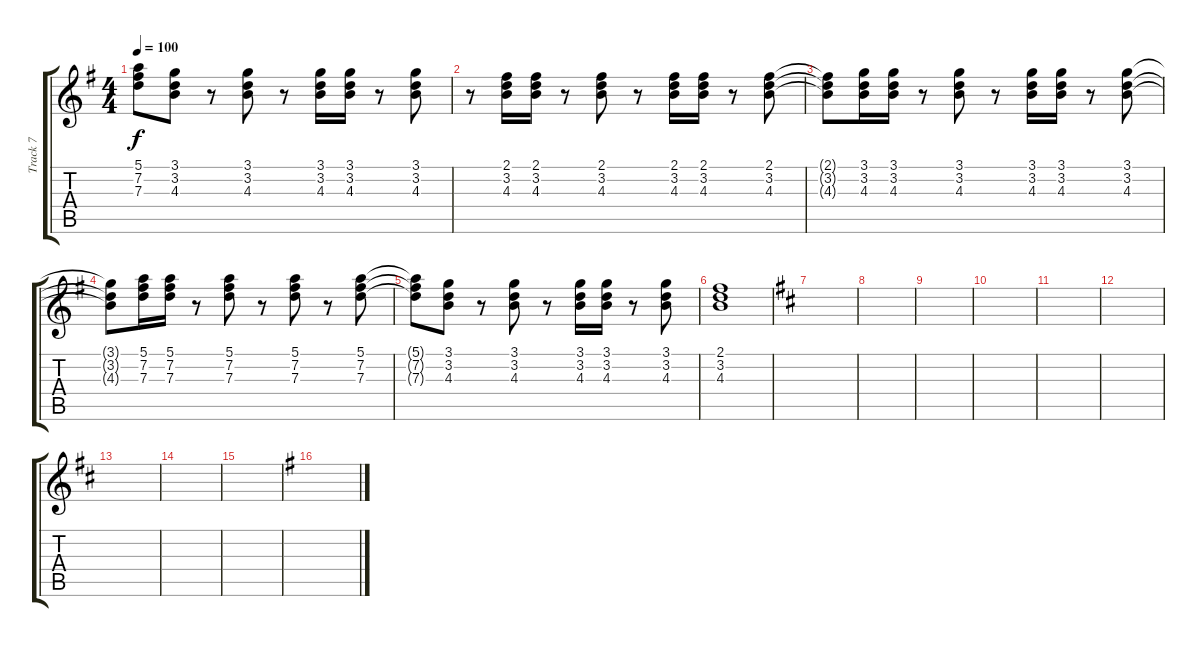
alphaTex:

\track ("Track 7" "Track 7") {instrument electricguitarclean}
\staff {score tabs}
\tuning (E4 B3 G3 D3 A2 E2) {hide}
\ts (4 4)
\tempo 100
\clef g2
\ks g
(5.1{t} 7.2{t} 7.3{t}).8{dy f} (3.1 3.2 4.3).8 r.8 (3.1 3.2 4.3).8 r.8 (3.1 3.2 4.3).16 (3.1 3.2 4.3).16 r.8 (3.1 3.2 4.3).8 |
r.8 (2.1 3.2 4.3).16 (2.1 3.2 4.3).16 r.8 (2.1 3.2 4.3).8 r.8 (2.1 3.2 4.3).16 (2.1 3.2 4.3).16 r.8 (2.1 3.2 4.3).8 |
(2.1{t} 3.2{t} 4.3{t}).8 (3.1 3.2 4.3).16 (3.1 3.2 4.3).16 r.8 (3.1 3.2 4.3).8 r.8 (3.1 3.2 4.3).16 (3.1 3.2 4.3).16 r.8 (3.1 3.2 4.3).8 |
(3.1{t} 3.2{t} 4.3{t}).8 (5.1 7.2 7.3).16 (5.1 7.2 7.3).16 r.8 (5.1 7.2 7.3).8 r.8 (5.1 7.2 7.3).8 r.8 (5.1 7.2 7.3).8 |
(5.1{t} 7.2{t} 7.3{t}).8 (3.1 3.2 4.3).8 r.8 (3.1 3.2 4.3).8 r.8 (3.1 3.2 4.3).16 (3.1 3.2 4.3).16 r.8 (3.1 3.2 4.3).8 |
(2.1 3.2 4.3).1 |
\ks d
|
|
|
|
|
|
|
|
|
\ks g
